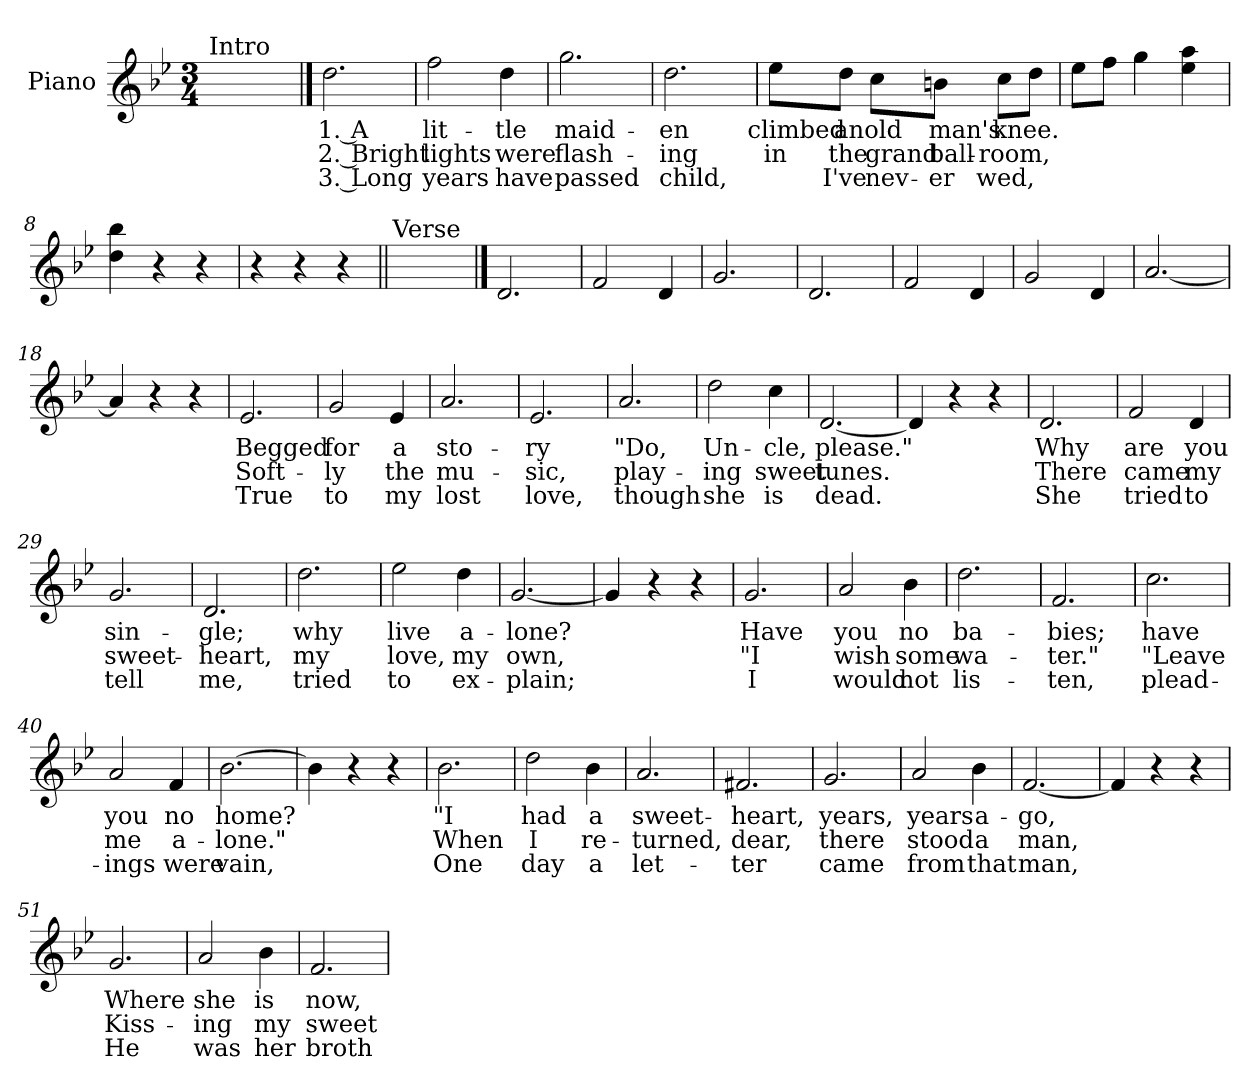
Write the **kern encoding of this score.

**kern	**text	**text	**text
*part1	*part1	*part1	*part1
*staff1	*staff1	*staff1	*staff1
*I"Piano	*	*	*
*I'Pno	*	*	*
*clefG2	*	*	*
*k[b-e-]	*	*	*
*B-:	*	*	*
*M3/4	*	*	*
=1	=1	=1	=1
!LO:TX:a:t=Intro	!	!	!
2.ryy	.	.	.
==2	==2	==2	==2
!	!LO:LY:b	!LO:LY:b	!LO:LY:b
2.dd\	1. A	2. Bright	3. Long
=3	=3	=3	=3
!	!LO:LY:b	!LO:LY:b	!LO:LY:b
2ff\	lit-	lights	years
!	!LO:LY:b	!LO:LY:b	!LO:LY:b
4dd\	-tle	were	have
=4	=4	=4	=4
!	!LO:LY:b	!LO:LY:b	!LO:LY:b
2.gg\	maid-	flash-	passed
=5	=5	=5	=5
!	!LO:LY:b	!LO:LY:b	!LO:LY:b
2.dd\	-en	-ing	child,
=6	=6	=6	=6
!	!LO:LY:b	!LO:LY:b	!
8ee-\L	climbed	in	.
!	!LO:LY:b	!LO:LY:b	!LO:LY:b
8dd\J	an	the	I've
!	!LO:LY:b	!LO:LY:b	!LO:LY:b
8cc\L	old	grand	nev-
!	!LO:LY:b	!LO:LY:b	!LO:LY:b
8bn\J	man's	ball-	-er
!	!LO:LY:b	!LO:LY:b	!LO:LY:b
8cc\L	knee.	-room,	wed,
8dd\J	.	.	.
=7	=7	=7	=7
8ee-\L	.	.	.
8ff\J	.	.	.
4gg\	.	.	.
4ee-\ 4aa\	.	.	.
=8	=8	=8	=8
4dd\ 4bb-\	.	.	.
4r	.	.	.
4r	.	.	.
!!LO:LB:g=z
=9	=9	=9	=9
4r	.	.	.
4r	.	.	.
4r	.	.	.
=10||	=10||	=10||	=10||
!LO:TX:a:t=Verse	!	!	!
2.ryy	.	.	.
==11	==11	==11	==11
2.d/	.	.	.
=12	=12	=12	=12
2f/	.	.	.
4d/	.	.	.
=13	=13	=13	=13
2.g/	.	.	.
=14	=14	=14	=14
2.d/	.	.	.
=15	=15	=15	=15
2f/	.	.	.
4d/	.	.	.
=16	=16	=16	=16
2g/	.	.	.
4d/	.	.	.
=17	=17	=17	=17
[2.a/	.	.	.
=18	=18	=18	=18
4a/]	.	.	.
4r	.	.	.
4r	.	.	.
=19	=19	=19	=19
!	!LO:LY:b	!LO:LY:b	!LO:LY:b
2.e-/	Begged	Soft-	True
=20	=20	=20	=20
!	!LO:LY:b	!LO:LY:b	!LO:LY:b
2g/	for	-ly	to
!	!LO:LY:b	!LO:LY:b	!LO:LY:b
4e-/	a	the	my
=21	=21	=21	=21
!	!LO:LY:b	!LO:LY:b	!LO:LY:b
2.a/	sto-	mu-	lost
=22	=22	=22	=22
!	!LO:LY:b	!LO:LY:b	!LO:LY:b
2.e-/	-ry	-sic,	love,
=23	=23	=23	=23
!	!LO:LY:b	!LO:LY:b	!LO:LY:b
2.a/	"Do,	play-	though
!!LO:LB:g=z
=24	=24	=24	=24
!	!LO:LY:b	!LO:LY:b	!LO:LY:b
2dd\	Un-	-ing	she
!	!LO:LY:b	!LO:LY:b	!LO:LY:b
4cc\	-cle,	sweet	is
=25	=25	=25	=25
!	!LO:LY:b	!LO:LY:b	!LO:LY:b
[2.d/	please."	tunes.	dead.
=26	=26	=26	=26
4d/]	.	.	.
4r	.	.	.
4r	.	.	.
=27	=27	=27	=27
!	!LO:LY:b	!LO:LY:b	!LO:LY:b
2.d/	Why	There	She
=28	=28	=28	=28
!	!LO:LY:b	!LO:LY:b	!LO:LY:b
2f/	are	came	tried
!	!LO:LY:b	!LO:LY:b	!LO:LY:b
4d/	you	my	to
=29	=29	=29	=29
!	!LO:LY:b	!LO:LY:b	!LO:LY:b
2.g/	sin-	sweet-	tell
=30	=30	=30	=30
!	!LO:LY:b	!LO:LY:b	!LO:LY:b
2.d/	-gle;	-heart,	me,
=31	=31	=31	=31
!	!LO:LY:b	!LO:LY:b	!LO:LY:b
2.dd\	why	my	tried
=32	=32	=32	=32
!	!LO:LY:b	!LO:LY:b	!LO:LY:b
2ee-\	live	love,	to
!	!LO:LY:b	!LO:LY:b	!LO:LY:b
4dd\	a-	my	ex-
=33	=33	=33	=33
!	!LO:LY:b	!LO:LY:b	!LO:LY:b
[2.g/	-lone?	own,	-plain;
=34	=34	=34	=34
4g/]	.	.	.
4r	.	.	.
4r	.	.	.
!!LO:LB:g=z
=35	=35	=35	=35
!	!LO:LY:b	!LO:LY:b	!LO:LY:b
2.g/	Have	"I	I
=36	=36	=36	=36
!	!LO:LY:b	!LO:LY:b	!LO:LY:b
2a/	you	wish	would
!	!LO:LY:b	!LO:LY:b	!LO:LY:b
4b-\	no	some	not
=37	=37	=37	=37
!	!LO:LY:b	!LO:LY:b	!LO:LY:b
2.dd\	ba-	wa-	lis-
=38	=38	=38	=38
!	!LO:LY:b	!LO:LY:b	!LO:LY:b
2.f/	-bies;	-ter."	-ten,
=39	=39	=39	=39
!	!LO:LY:b	!LO:LY:b	!LO:LY:b
2.cc\	have	"Leave	plead-
=40	=40	=40	=40
!	!LO:LY:b	!LO:LY:b	!LO:LY:b
2a/	you	me	-ings
!	!LO:LY:b	!LO:LY:b	!LO:LY:b
4f/	no	a-	were
=41	=41	=41	=41
!	!LO:LY:b	!LO:LY:b	!LO:LY:b
[2.b-\	home?	-lone."	vain,
=42	=42	=42	=42
4b-\]	.	.	.
4r	.	.	.
4r	.	.	.
=43	=43	=43	=43
!	!LO:LY:b	!LO:LY:b	!LO:LY:b
2.b-\	"I	When	One
=44	=44	=44	=44
!	!LO:LY:b	!LO:LY:b	!LO:LY:b
2dd\	had	I	day
!	!LO:LY:b	!LO:LY:b	!LO:LY:b
4b-\	a	re-	a
=45	=45	=45	=45
!	!LO:LY:b	!LO:LY:b	!LO:LY:b
2.a/	sweet-	-turned,	let-
!!LO:LB:g=z
=46	=46	=46	=46
!	!LO:LY:b	!LO:LY:b	!LO:LY:b
2.f#X/	-heart,	dear,	-ter
=47	=47	=47	=47
!	!LO:LY:b	!LO:LY:b	!LO:LY:b
2.g/	years,	there	came
=48	=48	=48	=48
!	!LO:LY:b	!LO:LY:b	!LO:LY:b
2a/	years	stood	from
!	!LO:LY:b	!LO:LY:b	!LO:LY:b
4b-\	a-	a	that
=49	=49	=49	=49
!	!LO:LY:b	!LO:LY:b	!LO:LY:b
[2.f/	-go,	man,	man,
=50	=50	=50	=50
4f/]	.	.	.
4r	.	.	.
4r	.	.	.
=51	=51	=51	=51
!	!LO:LY:b	!LO:LY:b	!LO:LY:b
2.g/	Where	Kiss-	He
=52	=52	=52	=52
!	!LO:LY:b	!LO:LY:b	!LO:LY:b
2a/	she	-ing	was
!	!LO:LY:b	!LO:LY:b	!LO:LY:b
4b-\	is	my	her
=53	=53	=53	=53
!	!LO:LY:b	!LO:LY:b	!LO:LY:b
2.f/	now,	sweet-	broth-
=	=	=	=
*-	*-	*-	*-
